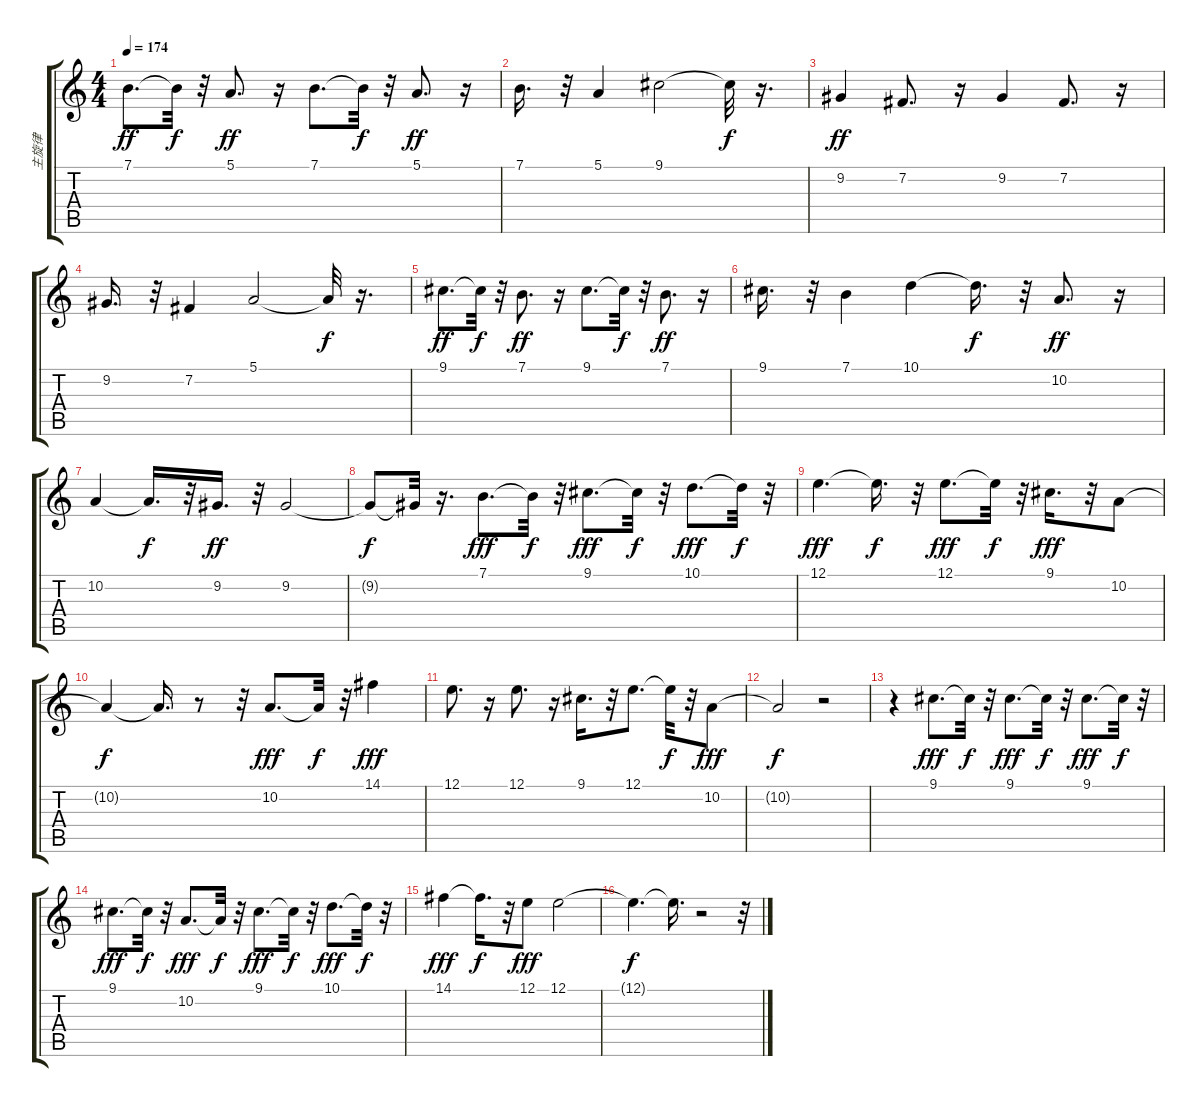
\track ("主旋律" "主旋律") {instrument lead2sawtooth}
\staff {score tabs}
\tuning (E4 B3 G3 D3 A2 E2) {hide}
\ts (4 4)
\tempo 174
\clef g2
\ks c
7.1.8{d dy ff} 7.1{t}.32{dy f} r.32 5.1.8{d dy ff} r.16 7.1.8{d} 7.1{t}.32{dy f} r.32 5.1.8{d dy ff} r.16 |
7.1.16{d} r.32 5.1.4 9.1.2 9.1{t}.32{dy f} r.16{d} |
9.2.4{dy ff} 7.2.8{d} r.16 9.2.4 7.2.8{d} r.16 |
9.2.16{d} r.32 7.2.4 5.1.2 5.1{t}.32{dy f} r.16{d} |
9.1.8{d dy ff} 9.1{t}.32{dy f} r.32 7.1.8{d dy ff} r.16 9.1.8{d} 9.1{t}.32{dy f} r.32 7.1.8{d dy ff} r.16 |
9.1.16{d} r.32 7.1.4 10.1.4 10.1{t}.16{d dy f} r.32 10.2.8{d dy ff} r.16 |
10.2.4 10.2{t}.16{d dy f} r.32 9.2.16{d dy ff} r.32 9.2.2 |
9.2{t}.8{dy f} 9.2{t}.32 r.16{d} 7.1.8{d dy fff} 7.1{t}.32{dy f} r.32 9.1.8{d dy fff} 9.1{t}.32{dy f} r.32 10.1.8{d dy fff} 10.1{t}.32{dy f} r.32 |
12.1.4{d dy fff} 12.1{t}.16{d dy f} r.32 12.1.8{d dy fff} 12.1{t}.32{dy f} r.32 9.1.16{d dy fff} r.32 10.2.8 |
10.2{t}.4{dy f} 10.2{t}.16{d} r.8 r.32 10.2.8{d dy fff} 10.2{t}.32{dy f} r.32 14.1.4{dy fff} |
12.1.8{d} r.16 12.1.8{d} r.16 9.1.16{d} r.32 12.1.8{d} 12.1{t}.32{dy f} r.32 10.2.8{dy fff} |
10.2{t}.2{dy f} r.2 |
r.4 9.1.8{d dy fff} 9.1{t}.32{dy f} r.32 9.1.8{d dy fff} 9.1{t}.32{dy f} r.32 9.1.8{d dy fff} 9.1{t}.32{dy f} r.32 |
9.1.8{d dy fff} 9.1{t}.32{dy f} r.32 10.2.8{d dy fff} 10.2{t}.32{dy f} r.32 9.1.8{d dy fff} 9.1{t}.32{dy f} r.32 10.1.8{d dy fff} 10.1{t}.32{dy f} r.32 |
14.1.4{dy fff} 14.1{t}.16{d dy f} r.32 12.1.8{dy fff} 12.1.2 |
12.1{t}.4{d dy f} 12.1{t}.16{d} r.2 r.32
